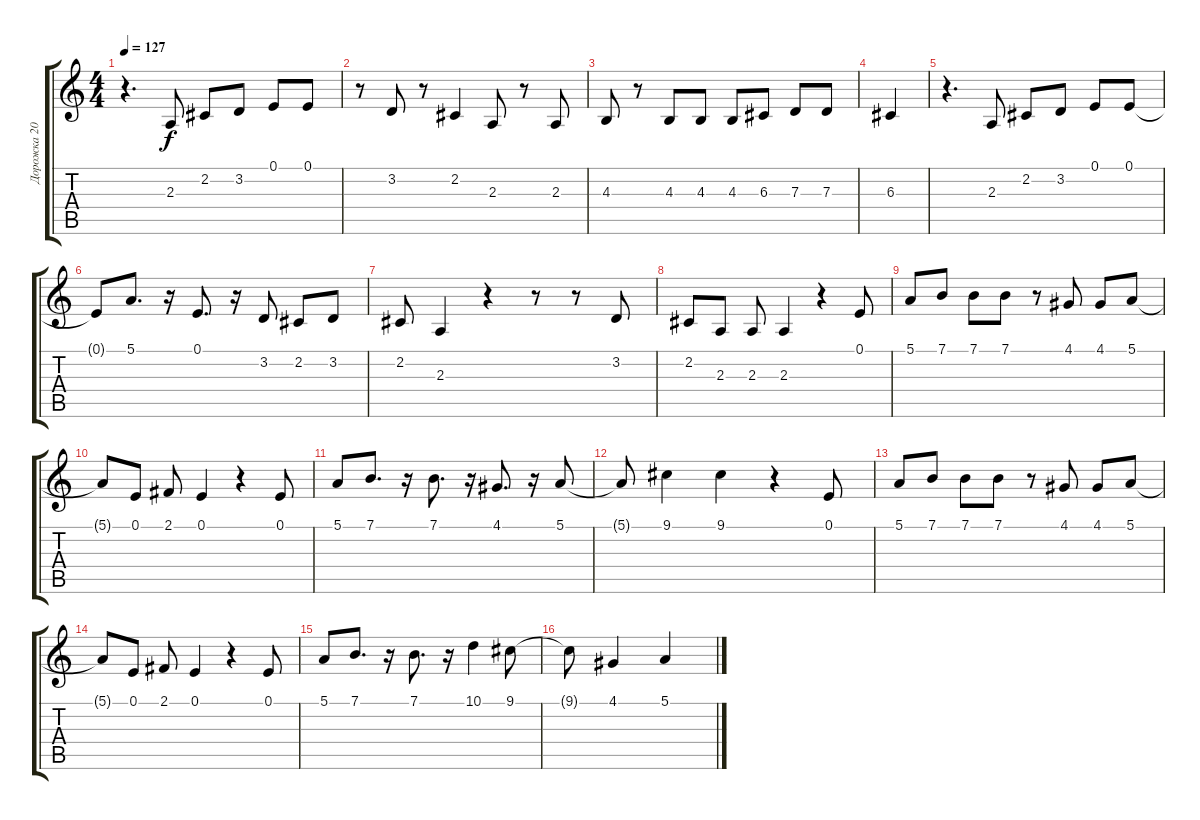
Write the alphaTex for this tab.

\track ("Дорожка 20" "Дорожка 20") {instrument synthvoice}
\staff {score tabs}
\tuning (E4 B3 G3 D3 A2 E2) {hide}
\ts (4 4)
\tempo 127
\clef g2
\ks c
r.4{d dy f} 2.3.8 2.2.8 3.2.8 0.1.8 0.1.8 |
r.8 3.2.8 r.8 2.2.4 2.3.8 r.8 2.3.8 |
4.3.8 r.8 4.3.8 4.3.8 4.3.8 6.3.8 7.3.8 7.3.8 |
6.3.4 |
r.4{d} 2.3.8 2.2.8 3.2.8 0.1.8 0.1.8 |
0.1{t}.8 5.1.8{d} r.16 0.1.8{d} r.16 3.2.8 2.2.8 3.2.8 |
2.2.8 2.3.4 r.4 r.8 r.8 3.2.8 |
2.2.8 2.3.8 2.3.8 2.3.4 r.4 0.1.8 |
5.1.8 7.1.8 7.1.8 7.1.8 r.8 4.1.8 4.1.8 5.1.8 |
5.1{t}.8 0.1.8 2.1.8 0.1.4 r.4 0.1.8 |
5.1.8 7.1.8{d} r.16 7.1.8{d} r.16 4.1.8{d} r.16 5.1.8 |
5.1{t}.8 9.1.4 9.1.4 r.4 0.1.8 |
5.1.8 7.1.8 7.1.8 7.1.8 r.8 4.1.8 4.1.8 5.1.8 |
5.1{t}.8 0.1.8 2.1.8 0.1.4 r.4 0.1.8 |
5.1.8 7.1.8{d} r.16 7.1.8{d} r.16 10.1.4 9.1.8 |
9.1{t}.8 4.1.4 5.1.4
